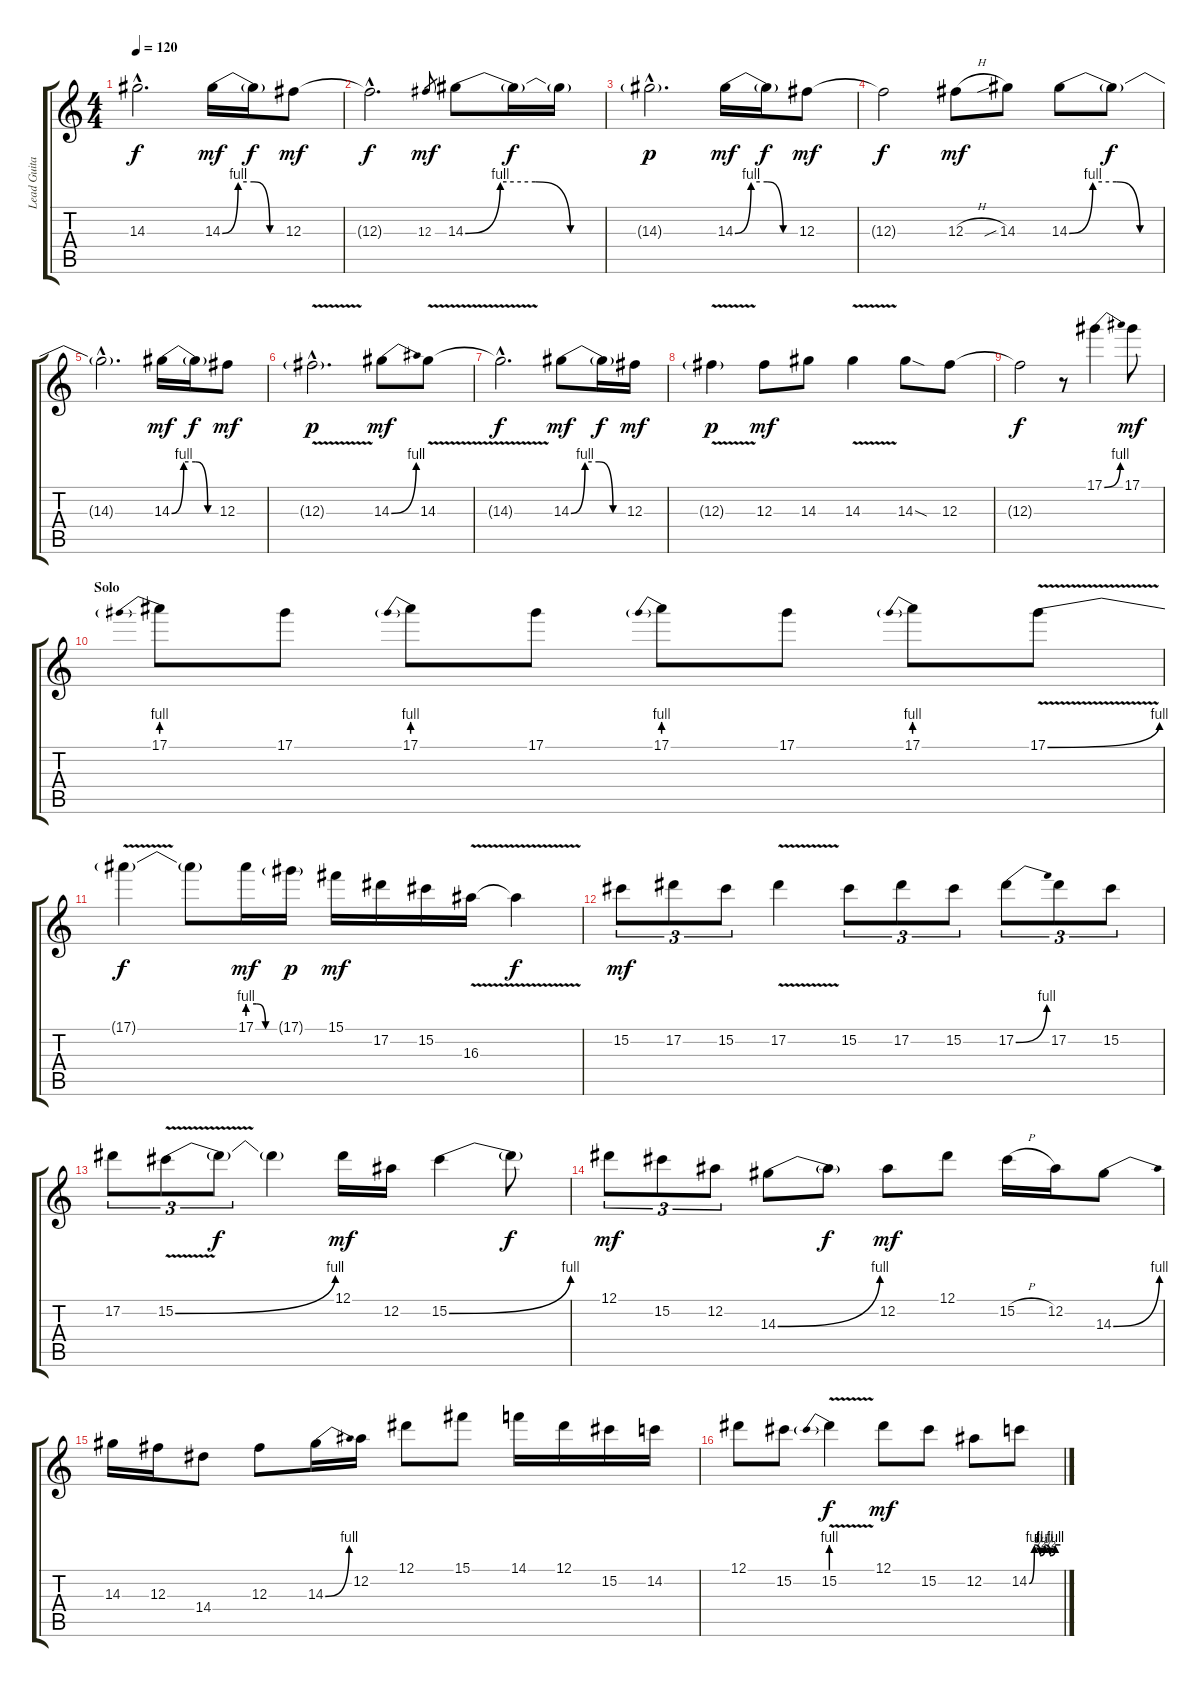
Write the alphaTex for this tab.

\track ("Lead Guitar" "Lead Guita") {instrument distortionguitar}
\staff {score tabs}
\tuning (Eb4 Bb3 Gb3 Db3 Ab2 Eb2) {hide}
\ts (4 4)
\tempo 120
\clef g2
\ks c
14.3{hac t}.2{d dy f} 14.3{be (custom 0 0 15 4 30 4 45 0 60 0)}.16{dy mf} 14.3{t}.16{dy f} 12.3.8{dy mf} |
12.3{hac t}.2{d dy f} 12.3.8{gr dy mf} 14.3{be (custom 0 0 15 4 30 4 45 0 60 0)}.8 14.3{t}.16{dy f} 14.3{t}.16 |
14.3{g hac}.2{d dy p} 14.3{be (custom 0 0 15 4 30 4 45 0 60 0)}.16{dy mf} 14.3{t}.16{dy f} 12.3.8{dy mf} |
12.3{t}.2{dy f} 12.3{h}.8{dy mf} 14.3{sib}.8 14.3{be (custom 0 0 15 4 30 4 45 0 60 0)}.8 14.3{t}.8{dy f} |
14.3{hac t}.2{d} 14.3{be (custom 0 0 15 4 30 4 45 0 60 0)}.16{dy mf} 14.3{t}.16{dy f} 12.3.8{dy mf} |
12.3{v g hac}.2{d dy p} 14.3{be (bend 0 0 60 4)}.8{dy mf} 14.3{v}.8 |
14.3{hac t}.2{d dy f} 14.3{be (custom 0 0 15 4 30 4 45 0 60 0)}.8{dy mf} 14.3{t}.16{dy f} 12.3.16{dy mf} |
12.3{v g}.4{dy p} 12.3.8{dy mf} 14.3.8 14.3{v}.4 14.3{sod}.8 12.3.8 |
12.3{t}.2{dy f} r.8 17.1{be (bend 0 0 60 4)}.4 17.1.8{dy mf} |
\section ("" "Solo")
17.1{be (prebend 0 4 60 4)}.8 17.1.8 17.1{be (prebend 0 4 60 4)}.8 17.1.8 17.1{be (prebend 0 4 60 4)}.8 17.1.8 17.1{be (prebend 0 4 60 4)}.8 17.1{be (bend 0 0 60 4) v}.8 |
17.1{t}.4{dy f} 17.1{t}.8 17.1{be (custom 0 4 20 4 40 0 60 0)}.16{dy mf} 17.1{g}.16{dy p} 15.1.16{dy mf} 17.2.16 15.2.16 16.3{v}.16 16.3{t}.4{dy f} |
15.2.8{tu (3 2) dy mf} 17.2.8{tu (3 2)} 15.2.8{tu (3 2)} 17.2{v}.4 15.2.8{tu (3 2)} 17.2.8{tu (3 2)} 15.2.8{tu (3 2)} 17.2{be (bend 0 0 60 4)}.8{tu (3 2)} 17.2.8{tu (3 2)} 15.2.8{tu (3 2)} |
17.2.8{tu (3 2)} 15.2{be (bend 0 0 60 4) v}.8{tu (3 2)} 15.2{t}.8{tu (3 2) dy f} 15.2{t}.4 12.1.16{dy mf} 12.2.16 15.2{be (bend 0 0 60 4)}.4 15.2{t}.8{dy f} |
12.1.8{tu (3 2) dy mf} 15.2.8{tu (3 2)} 12.2.8{tu (3 2)} 14.3{be (bend 0 0 60 4)}.8 14.3{t}.8{dy f} 12.2.8{dy mf} 12.1.8 15.2{h}.16 12.2.16 14.3{be (bend 0 0 60 4)}.8 |
14.3.16 12.3.16 14.4.8 12.3.8 14.3{be (bend 0 0 60 4)}.16 12.2.16 12.1.8 15.1.8 14.1.16 12.1.16 15.2.16 14.2.16 |
12.1.8 15.2.8 15.2{be (prebend 0 4 60 4) v}.4{dy f} 12.1.8{dy mf} 15.2.8 12.2.8 14.2{be (custom 0 0 10 4 21 2 30 4 40 2 50 4 60 4)}.8
